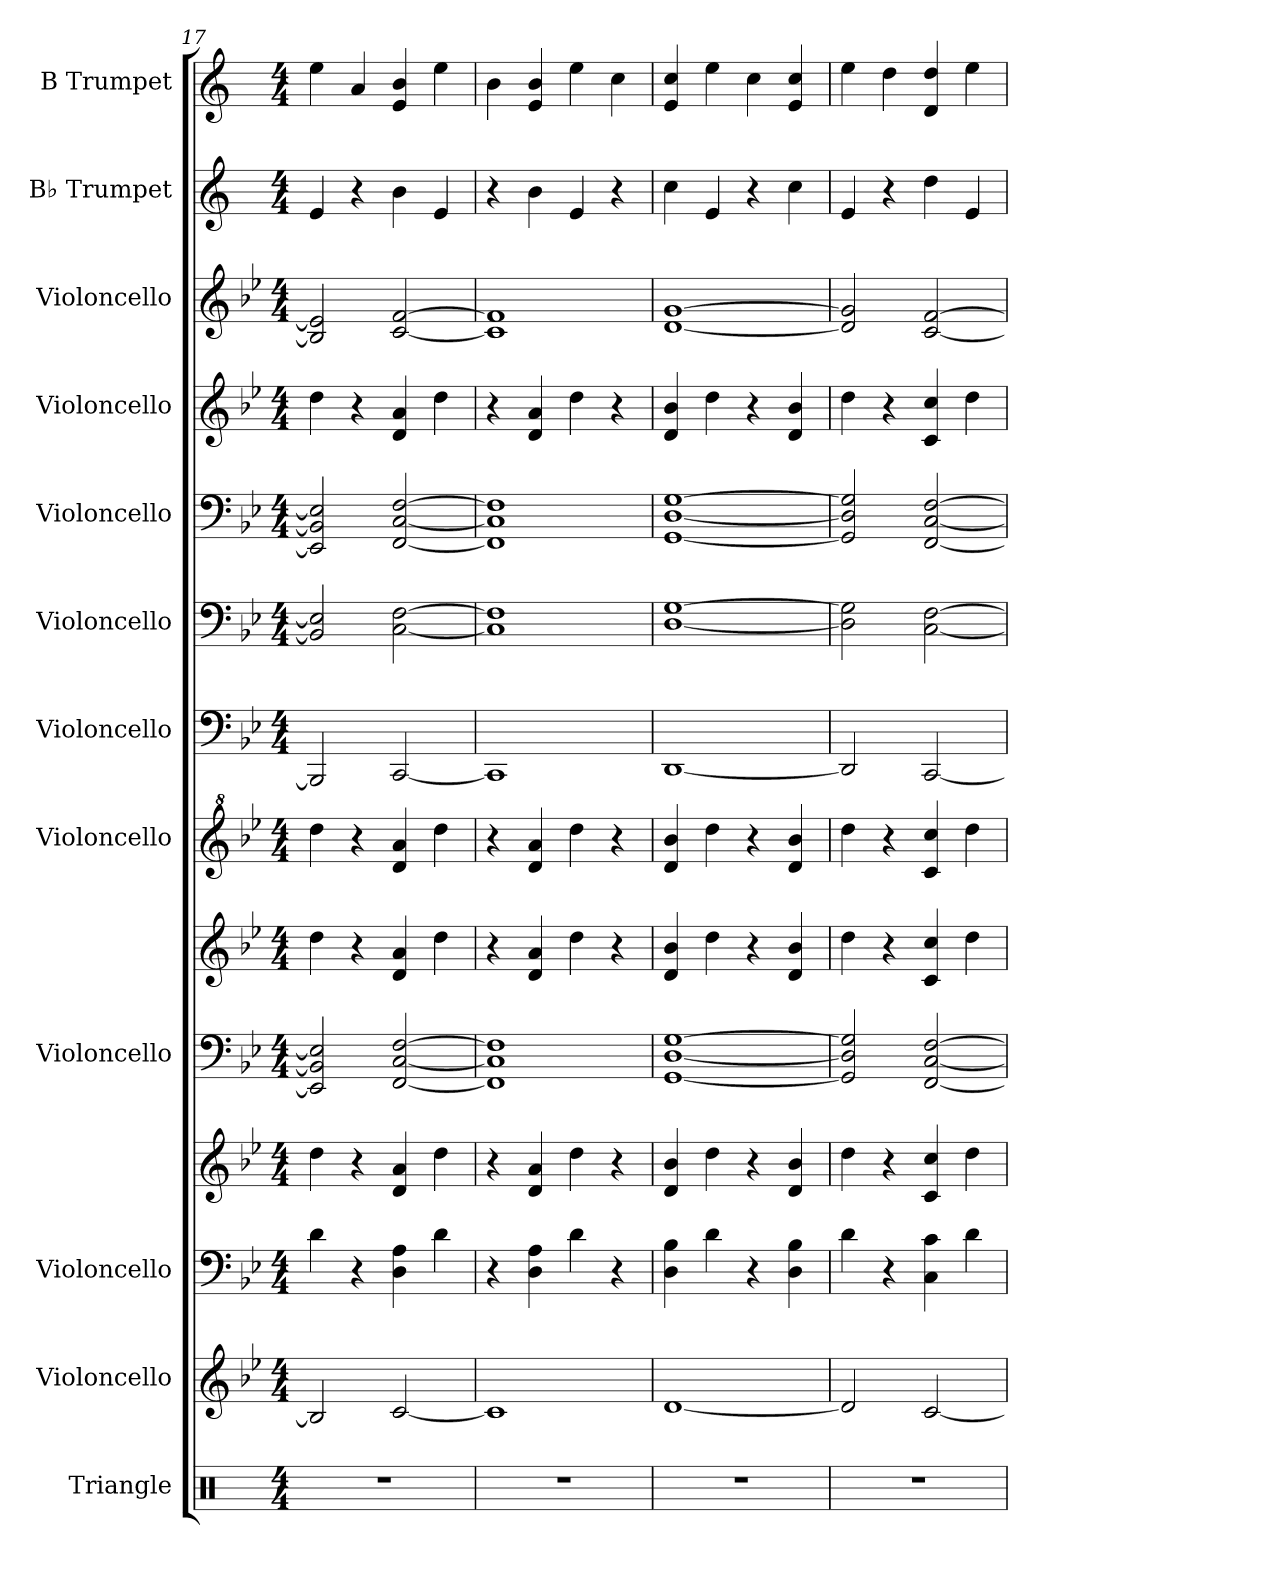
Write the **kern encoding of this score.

**kern	**kern	**kern	**kern	**kern	**kern	**kern	**kern	**kern	**kern	**kern	**kern	**kern	**kern
*part12	*part11	*part10	*part10	*part9	*part9	*part8	*part7	*part6	*part5	*part4	*part3	*part2	*part1
*staff14	*staff13	*staff12	*staff11	*staff10	*staff9	*staff8	*staff7	*staff6	*staff5	*staff4	*staff3	*staff2	*staff1
*I"Triangle	*I"Violoncello	*I"Violoncello	*	*I"Violoncello	*	*I"Violoncello	*I"Violoncello	*I"Violoncello	*I"Violoncello	*I"Violoncello	*I"Violoncello	*I"B♭ Trumpet	*I"B Trumpet
*I'Trgl.	*I'Vlc.	*I'Vlc.	*	*I'Vlc.	*	*I'Vlc.	*I'Vlc.	*I'Vlc.	*I'Vlc.	*I'Vlc.	*I'Vlc.	*I'B♭ Tpt.	*I'B Tpt.
!!LO:PB:g=z
*clefX	*clefG2	*clefF4	*clefG2	*clefF4	*clefG2	*clefG^2	*clefF4	*clefF4	*clefF4	*clefG2	*clefG2	*clefG2	*clefG2
*	*	*	*	*	*	*	*	*	*	*	*	*ITrd1c2	*ITrd1c2
*k[]	*k[b-e-]	*k[b-e-]	*k[b-e-]	*k[b-e-]	*k[b-e-]	*k[b-e-]	*k[b-e-]	*k[b-e-]	*k[b-e-]	*k[b-e-]	*k[b-e-]	*k[b-e-]	*k[b-e-]
*C:	*B-:	*B-:	*B-:	*B-:	*B-:	*B-:	*B-:	*B-:	*B-:	*B-:	*B-:	*B-:	*B-:
*M4/4	*M4/4	*M4/4	*M4/4	*M4/4	*M4/4	*M4/4	*M4/4	*M4/4	*M4/4	*M4/4	*M4/4	*M4/4	*M4/4
=17	=17	=17	=17	=17	=17	=17	=17	=17	=17	=17	=17	=17	=17
1r	2B-/]	4d\	4dd\	2EE-/] 2BB-/] 2E-/]	4dd\	4ddd\	2BBB-/]	2BB-/] 2E-/]	2EE-/] 2BB-/] 2E-/]	4dd\	2B-/] 2e-/]	4d/	4dd\
.	.	4r	4r	.	4r	4r	.	.	.	4r	.	4r	4g/
.	[2c/	4D\ 4A\	4d/ 4a/	[2FF/ [2C/ [2F/	4d/ 4a/	4dd/ 4aa/	[2CC/	[2C\ [2F\	[2FF/ [2C/ [2F/	4d/ 4a/	[2c/ [2f/	4a\	4d/ 4a/
.	.	4d\	4dd\	.	4dd\	4ddd\	.	.	.	4dd\	.	4d/	4dd\
=18	=18	=18	=18	=18	=18	=18	=18	=18	=18	=18	=18	=18	=18
1r	1c]	4r	4r	1FF] 1C] 1F]	4r	4r	1CC]	1C] 1F]	1FF] 1C] 1F]	4r	1c] 1f]	4r	4a\
.	.	4D\ 4A\	4d/ 4a/	.	4d/ 4a/	4dd/ 4aa/	.	.	.	4d/ 4a/	.	4a\	4d/ 4a/
.	.	4d\	4dd\	.	4dd\	4ddd\	.	.	.	4dd\	.	4d/	4dd\
.	.	4r	4r	.	4r	4r	.	.	.	4r	.	4r	4b-\
=19	=19	=19	=19	=19	=19	=19	=19	=19	=19	=19	=19	=19	=19
1r	[1d	4D\ 4B-\	4d/ 4b-/	[1GG [1D [1G	4d/ 4b-/	4dd/ 4bb-/	[1DD	[1D [1G	[1GG [1D [1G	4d/ 4b-/	[1d [1g	4b-\	4d/ 4b-/
.	.	4d\	4dd\	.	4dd\	4ddd\	.	.	.	4dd\	.	4d/	4dd\
.	.	4r	4r	.	4r	4r	.	.	.	4r	.	4r	4b-\
.	.	4D\ 4B-\	4d/ 4b-/	.	4d/ 4b-/	4dd/ 4bb-/	.	.	.	4d/ 4b-/	.	4b-\	4d/ 4b-/
=20	=20	=20	=20	=20	=20	=20	=20	=20	=20	=20	=20	=20	=20
1r	2d/]	4d\	4dd\	2GG/] 2D/] 2G/]	4dd\	4ddd\	2DD/]	2D\] 2G\]	2GG/] 2D/] 2G/]	4dd\	2d/] 2g/]	4d/	4dd\
.	.	4r	4r	.	4r	4r	.	.	.	4r	.	4r	4cc\
.	[2c/	4C\ 4c\	4c/ 4cc/	[2FF/ [2C/ [2F/	4c/ 4cc/	4cc/ 4ccc/	[2CC/	[2C\ [2F\	[2FF/ [2C/ [2F/	4c/ 4cc/	[2c/ [2f/	4cc\	4c/ 4cc/
.	.	4d\	4dd\	.	4dd\	4ddd\	.	.	.	4dd\	.	4d/	4dd\
=	=	=	=	=	=	=	=	=	=	=	=	=	=
*-	*-	*-	*-	*-	*-	*-	*-	*-	*-	*-	*-	*-	*-
